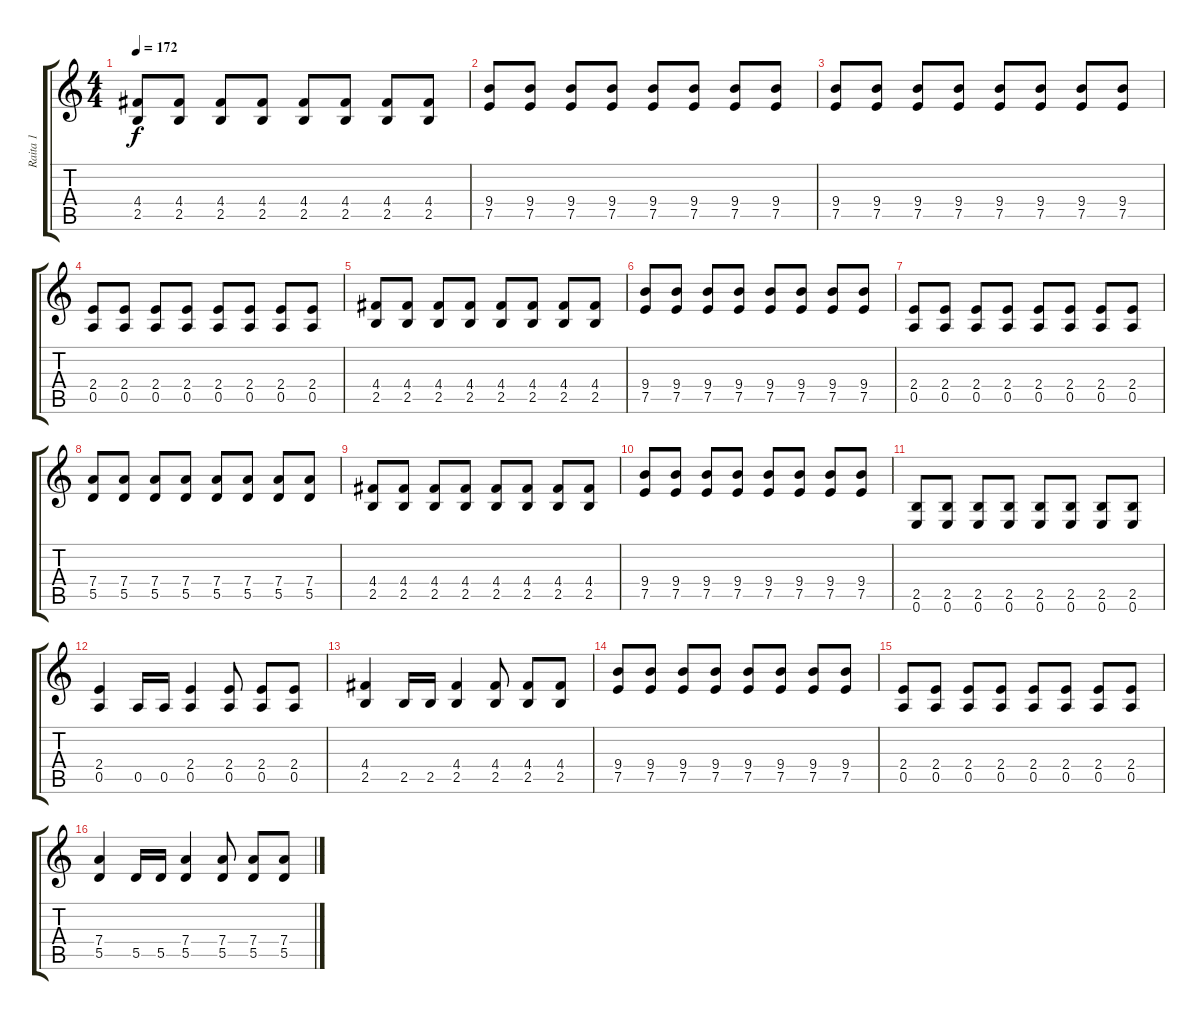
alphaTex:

\track ("Raita 1" "Raita 1") {instrument distortionguitar}
\staff {score tabs}
\tuning (E4 B3 G3 D3 A2 E2) {hide}
\ts (4 4)
\tempo 172
\clef g2
\ks c
(4.4 2.5).8{dy f} (4.4 2.5).8 (4.4 2.5).8 (4.4 2.5).8 (4.4 2.5).8 (4.4 2.5).8 (4.4 2.5).8 (4.4 2.5).8 |
(9.4 7.5).8 (9.4 7.5).8 (9.4 7.5).8 (9.4 7.5).8 (9.4 7.5).8 (9.4 7.5).8 (9.4 7.5).8 (9.4 7.5).8 |
(9.4 7.5).8 (9.4 7.5).8 (9.4 7.5).8 (9.4 7.5).8 (9.4 7.5).8 (9.4 7.5).8 (9.4 7.5).8 (9.4 7.5).8 |
(2.4 0.5).8 (2.4 0.5).8 (2.4 0.5).8 (2.4 0.5).8 (2.4 0.5).8 (2.4 0.5).8 (2.4 0.5).8 (2.4 0.5).8 |
(4.4 2.5).8 (4.4 2.5).8 (4.4 2.5).8 (4.4 2.5).8 (4.4 2.5).8 (4.4 2.5).8 (4.4 2.5).8 (4.4 2.5).8 |
(9.4 7.5).8 (9.4 7.5).8 (9.4 7.5).8 (9.4 7.5).8 (9.4 7.5).8 (9.4 7.5).8 (9.4 7.5).8 (9.4 7.5).8 |
(2.4 0.5).8 (2.4 0.5).8 (2.4 0.5).8 (2.4 0.5).8 (2.4 0.5).8 (2.4 0.5).8 (2.4 0.5).8 (2.4 0.5).8 |
(7.4 5.5).8 (7.4 5.5).8 (7.4 5.5).8 (7.4 5.5).8 (7.4 5.5).8 (7.4 5.5).8 (7.4 5.5).8 (7.4 5.5).8 |
(4.4 2.5).8 (4.4 2.5).8 (4.4 2.5).8 (4.4 2.5).8 (4.4 2.5).8 (4.4 2.5).8 (4.4 2.5).8 (4.4 2.5).8 |
(9.4 7.5).8 (9.4 7.5).8 (9.4 7.5).8 (9.4 7.5).8 (9.4 7.5).8 (9.4 7.5).8 (9.4 7.5).8 (9.4 7.5).8 |
(2.5 0.6).8 (2.5 0.6).8 (2.5 0.6).8 (2.5 0.6).8 (2.5 0.6).8 (2.5 0.6).8 (2.5 0.6).8 (2.5 0.6).8 |
(2.4 0.5).4 0.5.16 0.5.16 (2.4 0.5).4 (2.4 0.5).8 (2.4 0.5).8 (2.4 0.5).8 |
(4.4 2.5).4 2.5.16 2.5.16 (4.4 2.5).4 (4.4 2.5).8 (4.4 2.5).8 (4.4 2.5).8 |
(9.4 7.5).8 (9.4 7.5).8 (9.4 7.5).8 (9.4 7.5).8 (9.4 7.5).8 (9.4 7.5).8 (9.4 7.5).8 (9.4 7.5).8 |
(2.4 0.5).8 (2.4 0.5).8 (2.4 0.5).8 (2.4 0.5).8 (2.4 0.5).8 (2.4 0.5).8 (2.4 0.5).8 (2.4 0.5).8 |
(7.4 5.5).4 5.5.16 5.5.16 (7.4 5.5).4 (7.4 5.5).8 (7.4 5.5).8 (7.4 5.5).8
